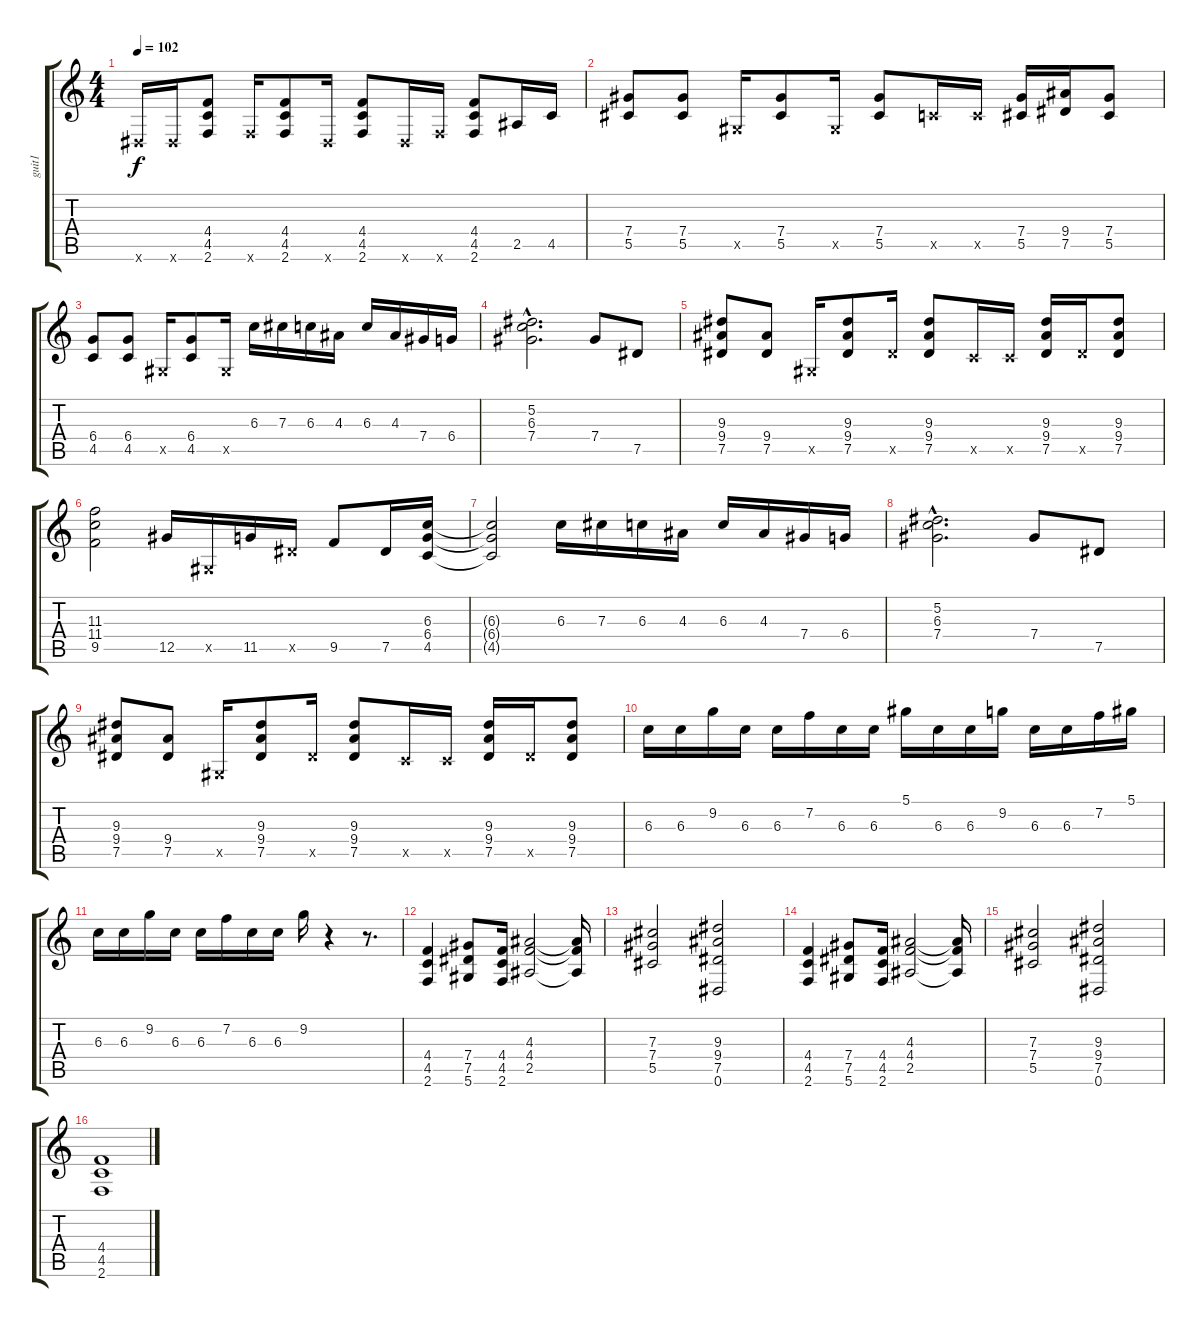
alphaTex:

\track ("guit1" "guit1") {instrument distortionguitar}
\staff {score tabs}
\tuning (Eb4 Bb3 Gb3 Db3 Ab2 Eb2) {hide}
\ts (4 4)
\tempo 102
\clef g2
\ks c
0.6{x}.16{dy f} 0.6{x}.16 (4.4 4.5 2.6).8 2.6{x}.16 (4.4 4.5 2.6).8 0.6{x}.16 (4.4 4.5 2.6).8 0.6{x}.16 2.6{x}.16 (4.4 4.5 2.6).8 2.5.16 4.5.16 |
(7.4 5.5).8 (7.4 5.5).8 0.5{x}.16 (7.4 5.5).8 0.5{x}.16 (7.4 5.5).8 4.5{x}.16 4.5{x}.16 (7.4 5.5).16 (9.4 7.5).16 (7.4 5.5).8 |
(6.4 4.5).8 (6.4 4.5).8 0.5{x}.16 (6.4 4.5).8 0.5{x}.16 6.3.16 7.3.16 6.3.16 4.3.16 6.3.16 4.3.16 7.4.16 6.4.16 |
(5.2{hac} 6.3{hac} 7.4{hac}).2{d} 7.4.8 7.5.8 |
(9.3 9.4 7.5).8 (9.4 7.5).8 0.5{x}.16 (9.3 9.4 7.5).8 7.5{x}.16 (9.3 9.4 7.5).8 4.5{x}.16 4.5{x}.16 (9.3 9.4 7.5).16 7.5{x}.16 (9.3 9.4 7.5).8 |
(11.3 11.4 9.5).2 12.5.16 0.5{x}.16 11.5.16 7.5{x}.16 9.5.8 7.5.16 (6.3 6.4 4.5).16 |
(6.3{t} 6.4{t} 4.5{t}).2 6.3.16 7.3.16 6.3.16 4.3.16 6.3.16 4.3.16 7.4.16 6.4.16 |
(5.2{hac} 6.3{hac} 7.4{hac}).2{d} 7.4.8 7.5.8 |
(9.3 9.4 7.5).8 (9.4 7.5).8 0.5{x}.16 (9.3 9.4 7.5).8 7.5{x}.16 (9.3 9.4 7.5).8 4.5{x}.16 4.5{x}.16 (9.3 9.4 7.5).16 7.5{x}.16 (9.3 9.4 7.5).8 |
6.3.16 6.3.16 9.2.16 6.3.16 6.3.16 7.2.16 6.3.16 6.3.16 5.1.16 6.3.16 6.3.16 9.2.16 6.3.16 6.3.16 7.2.16 5.1.16 |
6.3.16 6.3.16 9.2.16 6.3.16 6.3.16 7.2.16 6.3.16 6.3.16 9.2.16 r.4 r.8{d} |
(4.4 4.5 2.6).4 (7.4 7.5 5.6).8 (4.4 4.5 2.6).16 (4.3 4.4 2.5).2 (4.3{t} 4.4{t} 2.5{t}).16 |
(7.3 7.4 5.5).2 (9.3 9.4 7.5 0.6).2 |
(4.4 4.5 2.6).4 (7.4 7.5 5.6).8 (4.4 4.5 2.6).16 (4.3 4.4 2.5).2 (4.3{t} 4.4{t} 2.5{t}).16 |
(7.3 7.4 5.5).2 (9.3 9.4 7.5 0.6).2 |
(4.4 4.5 2.6).1
